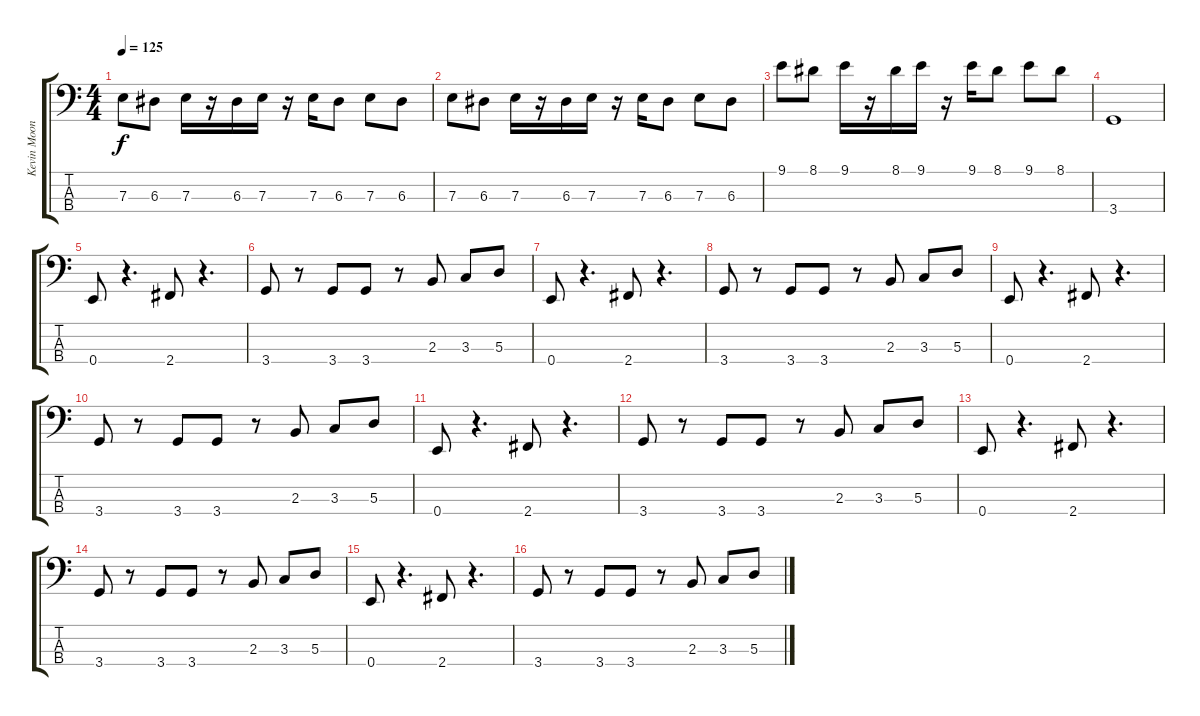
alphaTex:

\track ("Kevin Mooney" "Kevin Moon") {instrument electricbasspick}
\staff {score tabs}
\tuning (G2 D2 A1 E1) {hide}
\ts (4 4)
\tempo 125
\clef f4
\ks c
7.3.8{dy f} 6.3.8 7.3.16 r.16 6.3.16 7.3.16 r.16 7.3.16 6.3.8 7.3.8 6.3.8 |
7.3.8 6.3.8 7.3.16 r.16 6.3.16 7.3.16 r.16 7.3.16 6.3.8 7.3.8 6.3.8 |
9.1.8 8.1.8 9.1.16 r.16 8.1.16 9.1.16 r.16 9.1.16 8.1.8 9.1.8 8.1.8 |
3.4.1 |
0.4.8 r.4{d} 2.4.8 r.4{d} |
3.4.8 r.8 3.4.8 3.4.8 r.8 2.3.8 3.3.8 5.3.8 |
0.4.8 r.4{d} 2.4.8 r.4{d} |
3.4.8 r.8 3.4.8 3.4.8 r.8 2.3.8 3.3.8 5.3.8 |
0.4.8 r.4{d} 2.4.8 r.4{d} |
3.4.8 r.8 3.4.8 3.4.8 r.8 2.3.8 3.3.8 5.3.8 |
0.4.8 r.4{d} 2.4.8 r.4{d} |
3.4.8 r.8 3.4.8 3.4.8 r.8 2.3.8 3.3.8 5.3.8 |
0.4.8 r.4{d} 2.4.8 r.4{d} |
3.4.8 r.8 3.4.8 3.4.8 r.8 2.3.8 3.3.8 5.3.8 |
0.4.8 r.4{d} 2.4.8 r.4{d} |
3.4.8 r.8 3.4.8 3.4.8 r.8 2.3.8 3.3.8 5.3.8
